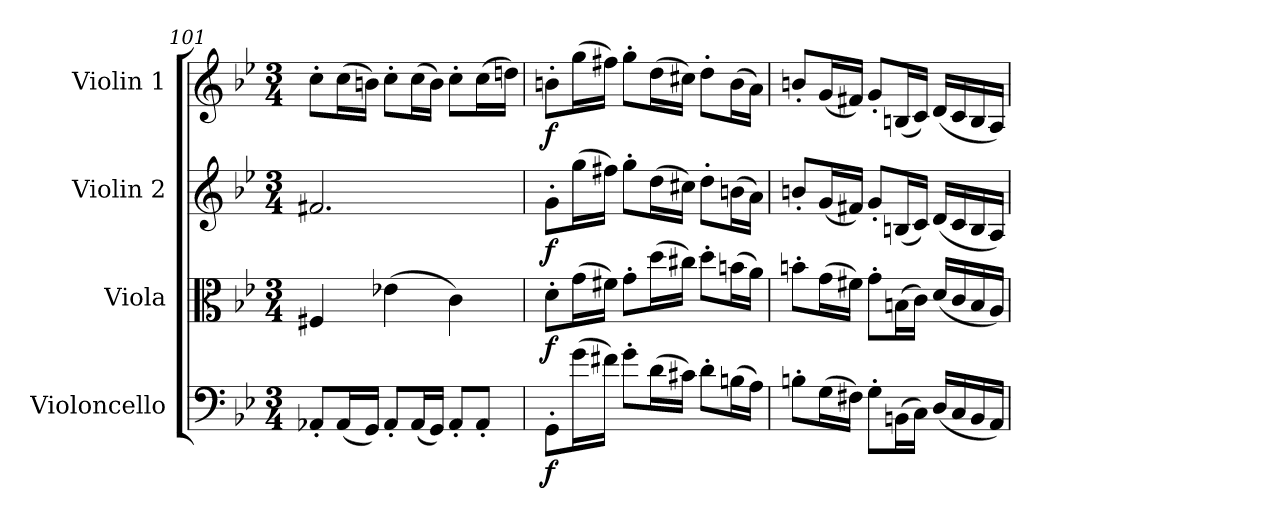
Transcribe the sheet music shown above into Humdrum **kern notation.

**kern	**dynam	**kern	**dynam	**kern	**dynam	**kern	**dynam
*part4	*part4	*part3	*part3	*part2	*part2	*part1	*part1
*staff4	*staff4	*staff3	*staff3	*staff2	*staff2	*staff1	*staff1
*I"Violoncello	*	*I"Viola	*	*I"Violin 2	*	*I"Violin 1	*
*I'Vc	*	*I'Vla	*	*I'Vln	*	*I'Vln	*
!!LO:PB:g=z
*clefF4	*	*clefC3	*	*clefG2	*	*clefG2	*
*k[b-e-]	*	*k[b-e-]	*	*k[b-e-]	*	*k[b-e-]	*
*M3/4	*	*M3/4	*	*M3/4	*	*M3/4	*
=101	=101	=101	=101	=101	=101	=101	=101
8AA-X'/L	.	4F#X/	.	2.f#X/	.	8cc'\L	.
(16AA-/L	.	.	.	.	.	(16cc\L	.
16GG/JJ)	.	.	.	.	.	16bn\JJ)	.
8AA-'/L	.	(4e-X\	.	.	.	8cc'\L	.
(16AA-/L	.	.	.	.	.	(16cc\L	.
16GG/JJ)	.	.	.	.	.	16b\JJ)	.
8AA-'/L	.	4c\)	.	.	.	8cc'\L	.
8AA-'/J	.	.	.	.	.	(16cc\L	.
.	.	.	.	.	.	16ddn\JJ)	.
!!LO:LB:g=z
=102	=102	=102	=102	=102	=102	=102	=102
!	!LO:DY:b	!	!LO:DY:b	!	!LO:DY:b	!	!LO:DY:b
8GG'\L	f	8d'\L	f	8g'\L	f	8bn'\L	f
(16g\L	.	(16g\L	.	(16gg\L	.	(16gg\L	.
16f#X\JJ)	.	16f#X\JJ)	.	16ff#X\JJ)	.	16ff#X\JJ)	.
8g'\L	.	8g'\L	.	8gg'\L	.	8gg'\L	.
(16d\L	.	(16dd\L	.	(16dd\L	.	(16dd\L	.
16c#X\JJ)	.	16cc#X\JJ)	.	16cc#X\JJ)	.	16cc#X\JJ)	.
8d'\L	.	8dd'\L	.	8dd'\L	.	8dd'\L	.
(16Bn\L	.	(16bn\L	.	(16bn\L	.	(16b\L	.
16A\JJ)	.	16a\JJ)	.	16a\JJ)	.	16a\JJ)	.
=103	=103	=103	=103	=103	=103	=103	=103
8Bn'\L	.	8bn'\L	.	8bn'/L	.	8bn'/L	.
(16G\L	.	(16g\L	.	(16g/L	.	(16g/L	.
16F#X\JJ)	.	16f#X\JJ)	.	16f#X/JJ)	.	16f#X/JJ)	.
8G'\L	.	8g'\L	.	8g'/L	.	8g'/L	.
(16BBn\L	.	(16Bn\L	.	(16Bn/L	.	(16Bn/L	.
16C\JJ)	.	16c\JJ)	.	16c/JJ)	.	16c/JJ)	.
(16D/LL	.	(16d/LL	.	(16d/LL	.	(16d/LL	.
16C/	.	16c/	.	16c/	.	16c/	.
16BB/	.	16B/	.	16B/	.	16B/	.
16AA/JJ)	.	16A/JJ)	.	16A/JJ)	.	16A/JJ)	.
=	=	=	=	=	=	=	=
*-	*-	*-	*-	*-	*-	*-	*-
